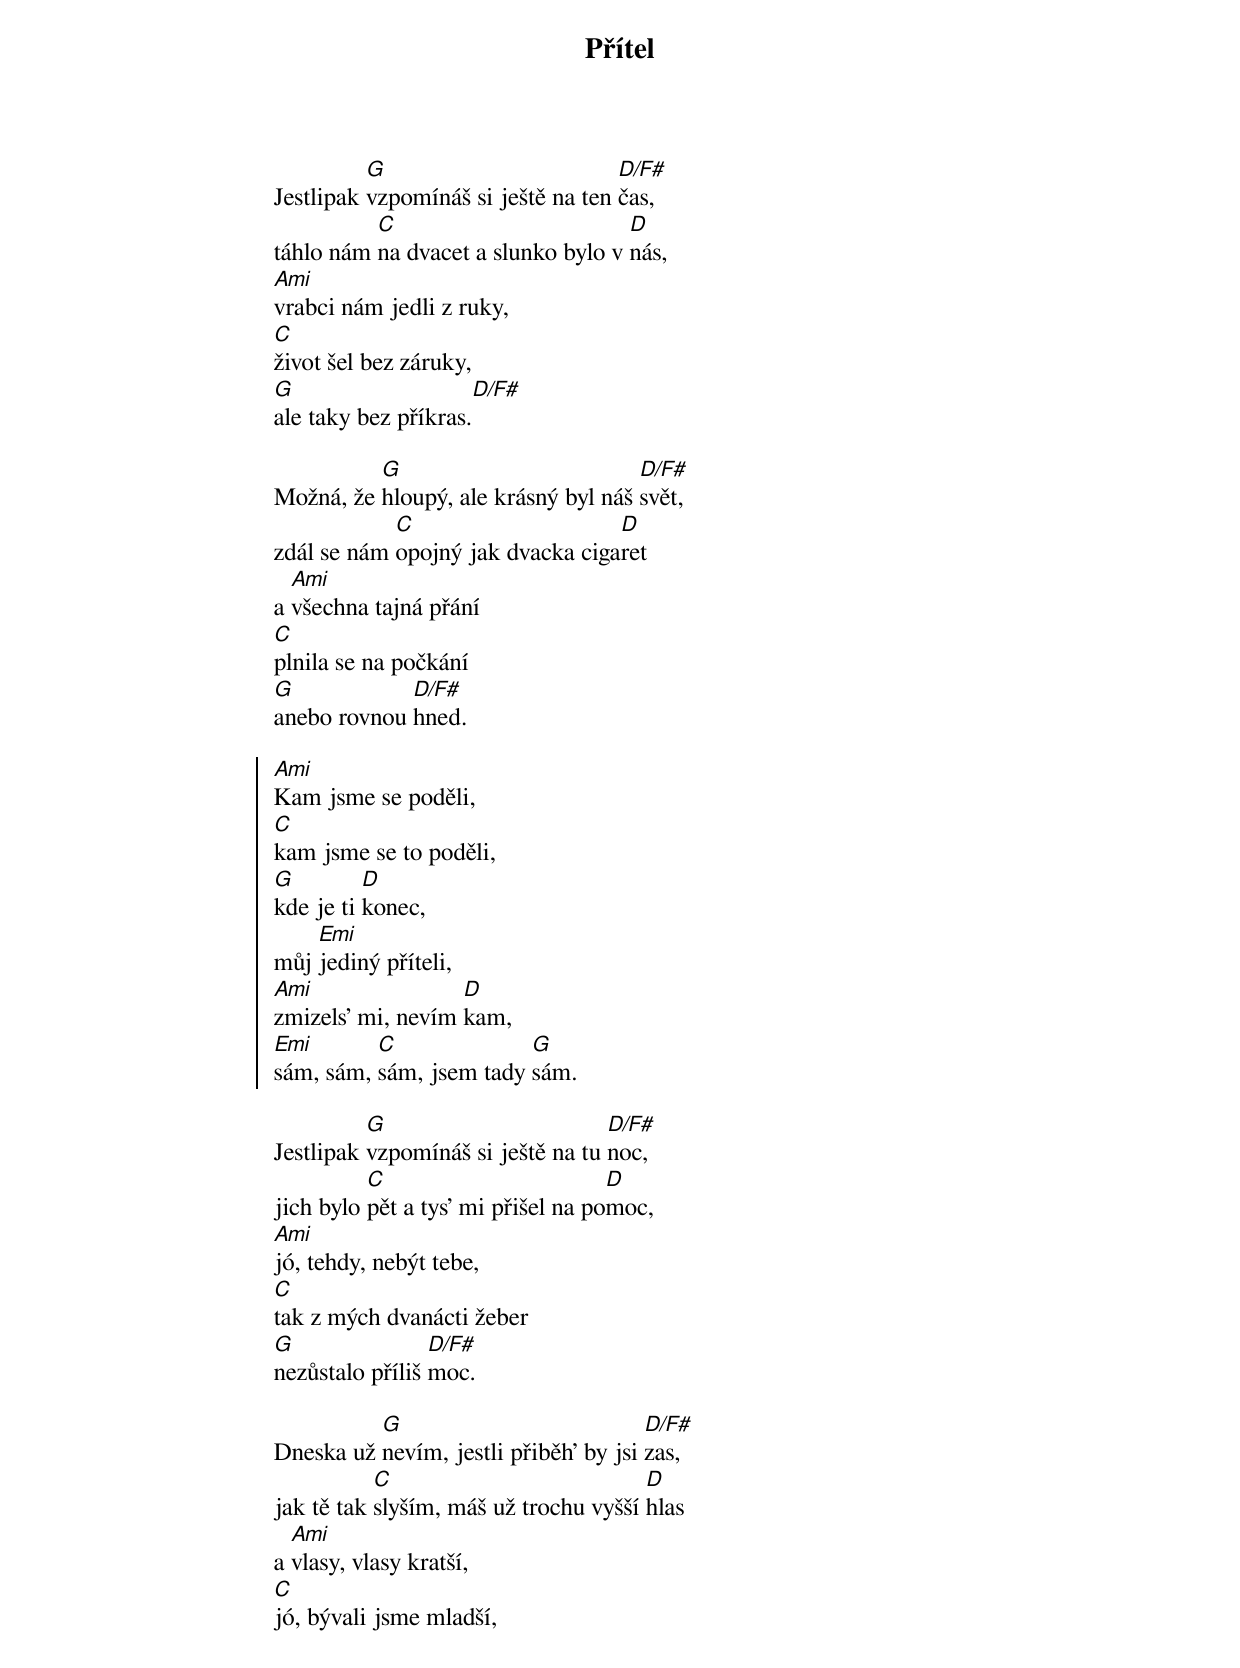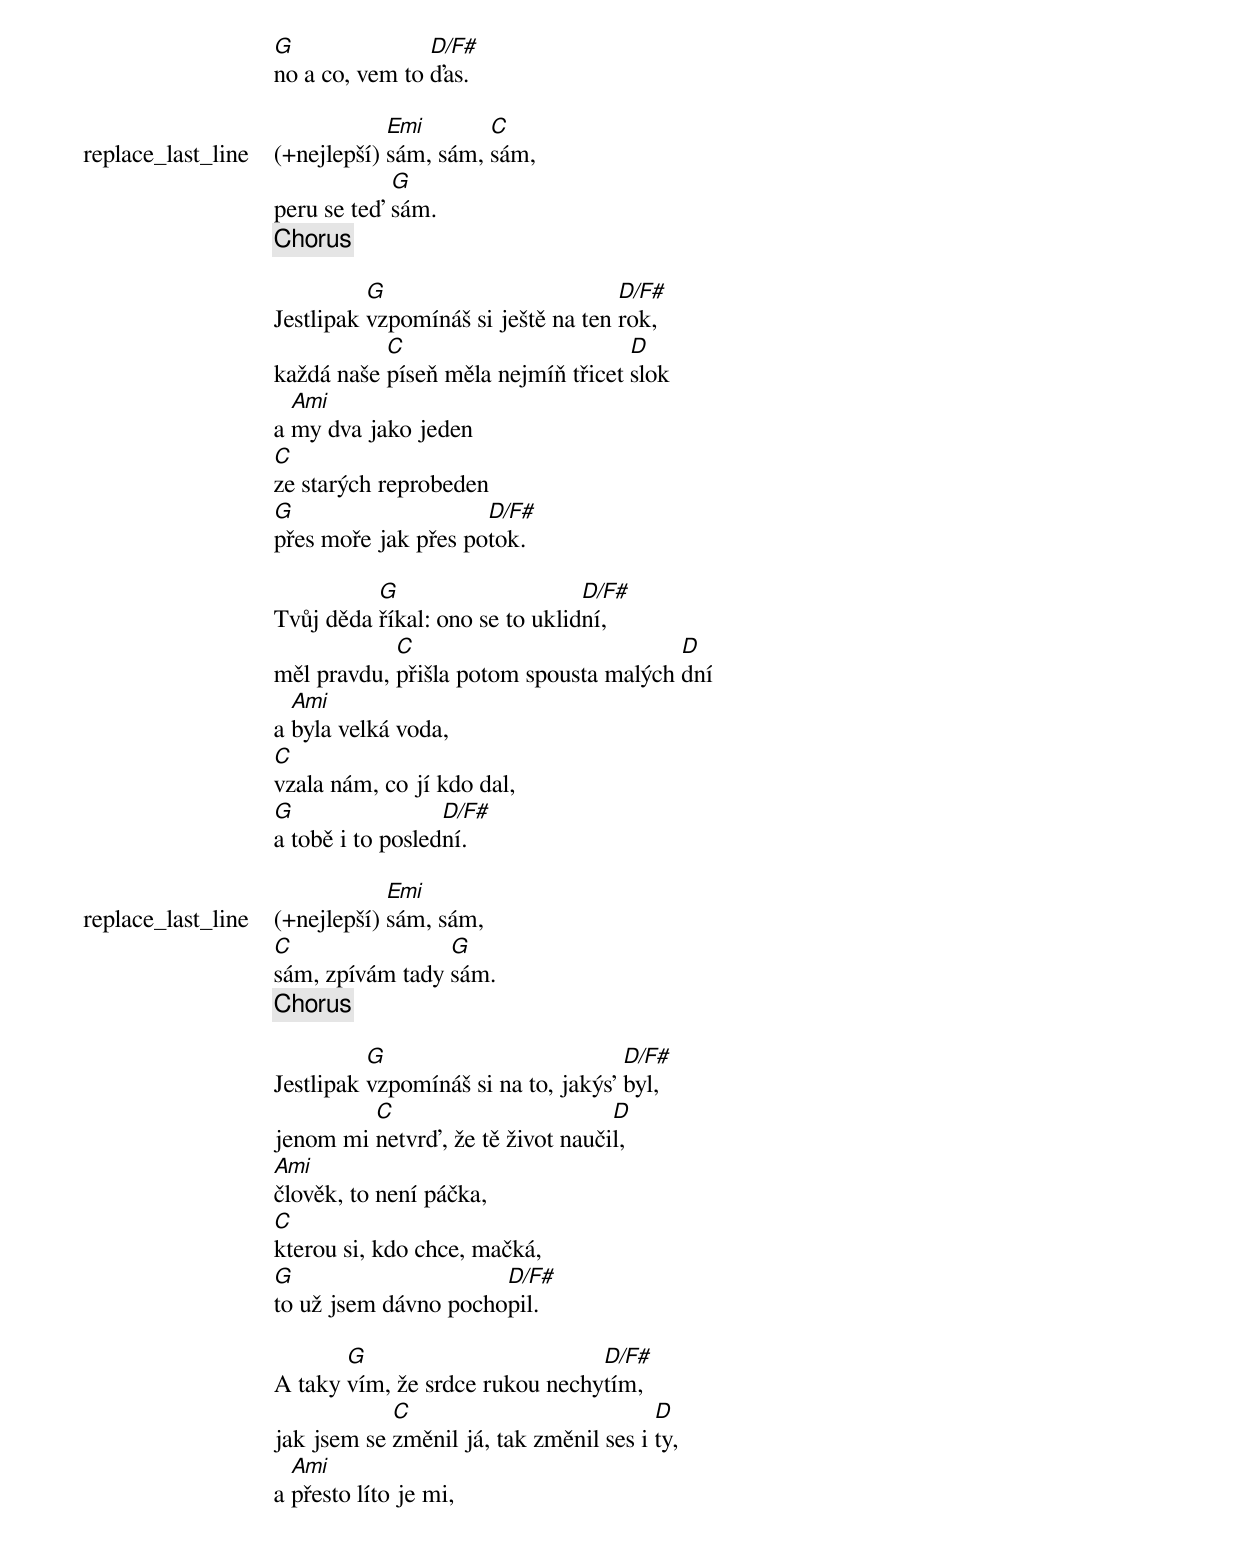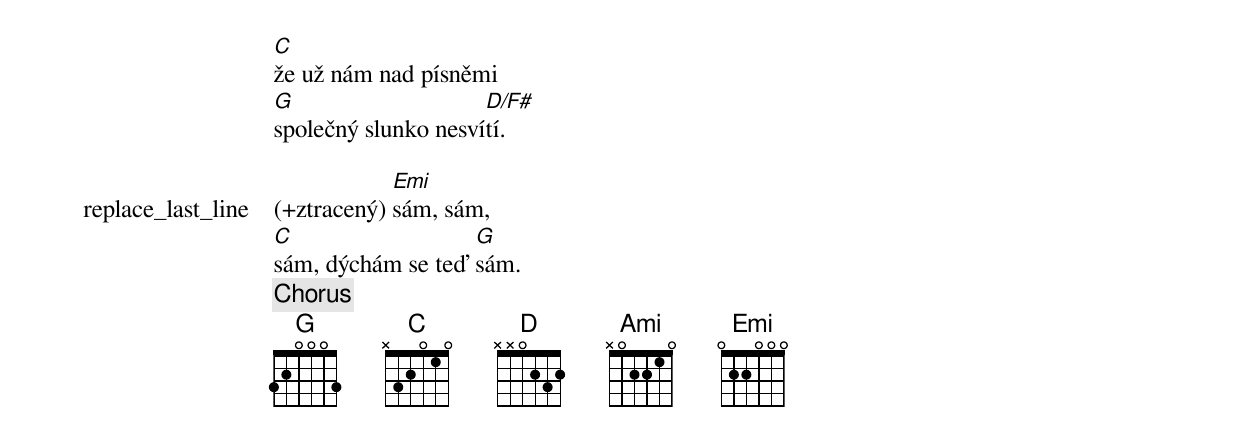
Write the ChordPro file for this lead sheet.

{title: Přítel}
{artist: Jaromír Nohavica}
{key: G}
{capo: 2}
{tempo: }
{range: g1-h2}
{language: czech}
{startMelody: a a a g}
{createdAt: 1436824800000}
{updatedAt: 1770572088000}
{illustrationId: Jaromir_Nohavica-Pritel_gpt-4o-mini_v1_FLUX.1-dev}
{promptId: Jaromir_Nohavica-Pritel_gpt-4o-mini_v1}

{start_of_verse}
Jestlipak [G]vzpomínáš si ještě na ten [D/F#]čas,
táhlo nám [C]na dvacet a slunko bylo v [D]nás,
[Ami]vrabci nám jedli z ruky,
[C]život šel bez záruky,
[G]ale taky bez příkras.[D/F#]
{end_of_verse}

{start_of_verse}
Možná, že [G]hloupý, ale krásný byl náš [D/F#]svět,
zdál se nám [C]opojný jak dvacka ciga[D]ret
a [Ami]všechna tajná přání
[C]plnila se na počkání
[G]anebo rovnou [D/F#]hned.
{end_of_verse}

{start_of_chorus}
[Ami]Kam jsme se poděli,
[C]kam jsme se to poděli,
[G]kde je ti [D]konec,
můj [Emi]jediný příteli,
[Ami]zmizels' mi, nevím [D]kam,
[Emi]sám, sám, [C]sám, jsem tady [G]sám.
{end_of_chorus}

{start_of_verse}
Jestlipak [G]vzpomínáš si ještě na tu [D/F#]noc,
jich bylo [C]pět a tys' mi přišel na po[D]moc,
[Ami]jó, tehdy, nebýt tebe,
[C]tak z mých dvanácti žeber
[G]nezůstalo příliš [D/F#]moc.
{end_of_verse}

{start_of_verse}
Dneska už [G]nevím, jestli přiběh' by jsi [D/F#]zas,
jak tě tak [C]slyším, máš už trochu vyšší [D]hlas
a [Ami]vlasy, vlasy kratší,
[C]jó, bývali jsme mladší,
[G]no a co, vem to [D/F#]ďas.
{end_of_verse}

{start_of_variant: replace_last_line}
(+nejlepší) [Emi]sám, sám, [C]sám,
peru se teď [G]sám.
{end_of_variant}
{chorus}

{start_of_verse}
Jestlipak [G]vzpomínáš si ještě na ten [D/F#]rok,
každá naše [C]píseň měla nejmíň třicet [D]slok
a [Ami]my dva jako jeden
[C]ze starých reprobeden
[G]přes moře jak přes po[D/F#]tok.
{end_of_verse}

{start_of_verse}
Tvůj děda [G]říkal: ono se to uklid[D/F#]ní,
měl pravdu, [C]přišla potom spousta malých [D]dní
a [Ami]byla velká voda,
[C]vzala nám, co jí kdo dal,
[G]a tobě i to posled[D/F#]ní.
{end_of_verse}

{start_of_variant: replace_last_line}
(+nejlepší) [Emi]sám, sám,
[C]sám, zpívám tady [G]sám.
{end_of_variant}
{chorus}

{start_of_verse}
Jestlipak [G]vzpomínáš si na to, jakýs' [D/F#]byl,
jenom mi [C]netvrď, že tě život nauči[D]l,
[Ami]člověk, to není páčka,
[C]kterou si, kdo chce, mačká,
[G]to už jsem dávno pocho[D/F#]pil.
{end_of_verse}

{start_of_verse}
A taky [G]vím, že srdce rukou nechy[D/F#]tím,
jak jsem se [C]změnil já, tak změnil ses i [D]ty,
a [Ami]přesto líto je mi,
[C]že už nám nad písněmi
[G]společný slunko nesví[D/F#]tí.
{end_of_verse}

{start_of_variant: replace_last_line}
(+ztracený) [Emi]sám, sám,
[C]sám, dýchám se teď [G]sám.
{end_of_variant}
{chorus}
